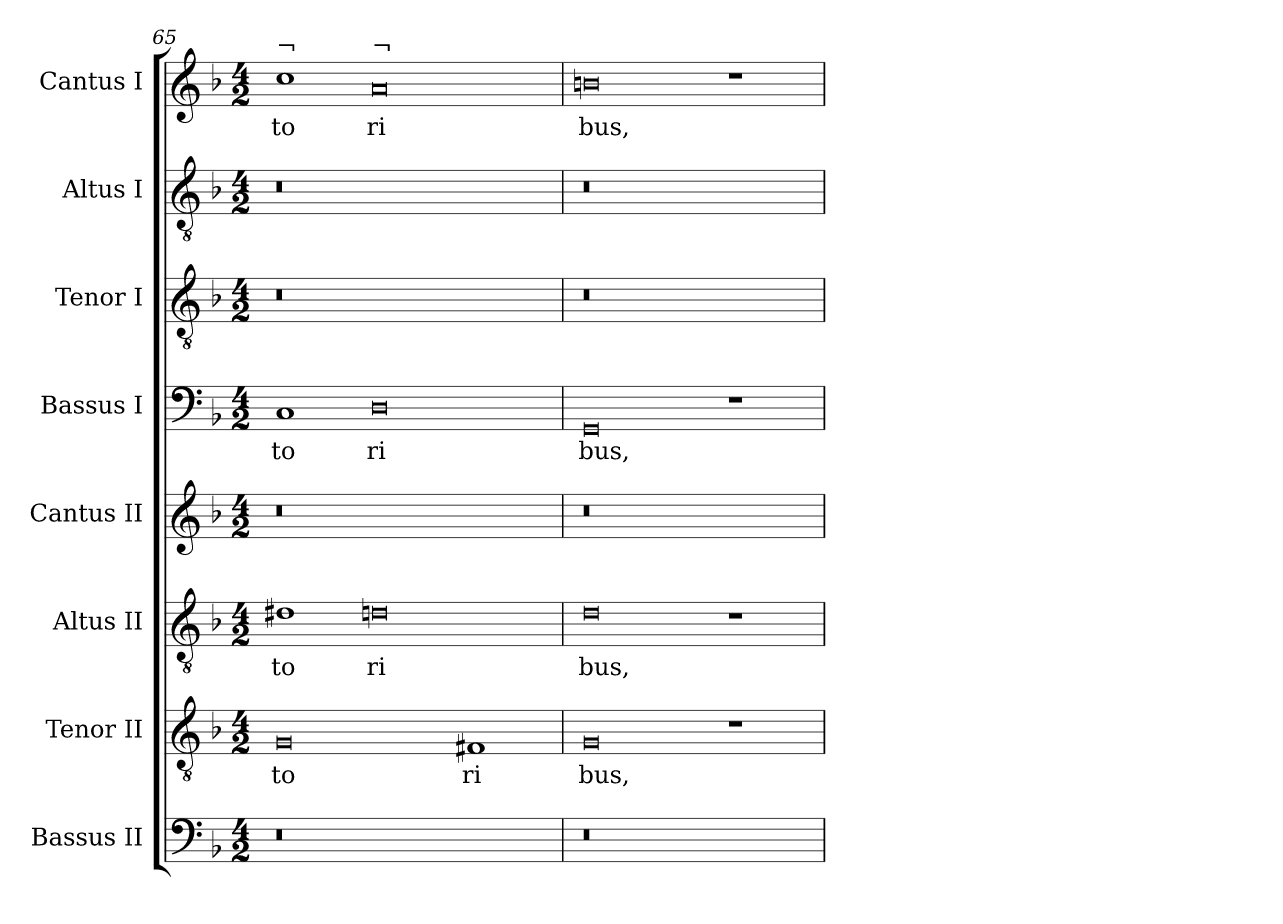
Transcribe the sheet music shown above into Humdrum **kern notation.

**kern	**kern	**text	**kern	**text	**kern	**kern	**text	**kern	**kern	**kern	**text
*part8	*part7	*part7	*part6	*part6	*part5	*part4	*part4	*part3	*part2	*part1	*part1
*staff8	*staff7	*staff7	*staff6	*staff6	*staff5	*staff4	*staff4	*staff3	*staff2	*staff1	*staff1
*I"Bassus II	*I"Tenor II	*	*I"Altus II	*	*I"Cantus II	*I"Bassus I	*	*I"Tenor I	*I"Altus I	*I"Cantus I	*
*clefF4	*clefGv2	*	*clefGv2	*	*clefG2	*clefF4	*	*clefGv2	*clefGv2	*clefG2	*
*ITrd-3c-5	*ITrd-3c-5	*	*ITrd-3c-5	*	*	*ITrd-3c-5	*	*ITrd-3c-5	*ITrd-3c-5	*	*
*k[b-e-]	*k[b-e-]	*	*k[b-e-]	*	*k[b-]	*k[b-e-]	*	*k[b-e-]	*k[b-e-]	*k[b-]	*
*B-:	*B-:	*	*B-:	*	*F:	*B-:	*	*B-:	*B-:	*F:	*
*M4/2	*M4/2	*	*M4/2	*	*M4/2	*M4/2	*	*M4/2	*M4/2	*M4/2	*
=65	=65	=65	=65	=65	=65	=65	=65	=65	=65	=65	=65
!	!	!	!	!	!	!	!	!	!	!LO:TX:a:t=¬	!
!	!	!LO:LY:b:cj	!	!LO:LY:b:cj	!	!	!LO:LY:b:cj	!	!	!	!LO:LY:b:cj
0.r	0c	to	1g#X	to	0.r	1F	to	0.r	0.r	1cc	to
!	!	!	!	!	!	!	!	!	!	!LO:TX:a:t=¬	!
!	!	!	!	!LO:LY:b:cj	!	!	!LO:LY:b:cj	!	!	!	!LO:LY:b:cj
.	.	.	0g	ri	.	0G	ri	.	.	0a	ri
!	!	!LO:LY:b:cj	!	!	!	!	!	!	!	!	!
.	1Bn	ri	.	.	.	.	.	.	.	.	.
=66	=66	=66	=66	=66	=66	=66	=66	=66	=66	=66	=66
!	!	!LO:LY:b:cj	!	!LO:LY:b:cj	!	!	!LO:LY:b:cj	!	!	!	!LO:LY:b:cj
0.r	0c	bus,	0g	bus,	0.r	0C	bus,	0.r	0.r	0bn	bus,
.	1r	.	1r	.	.	1r	.	.	.	1r	.
=	=	=	=	=	=	=	=	=	=	=	=
*-	*-	*-	*-	*-	*-	*-	*-	*-	*-	*-	*-
